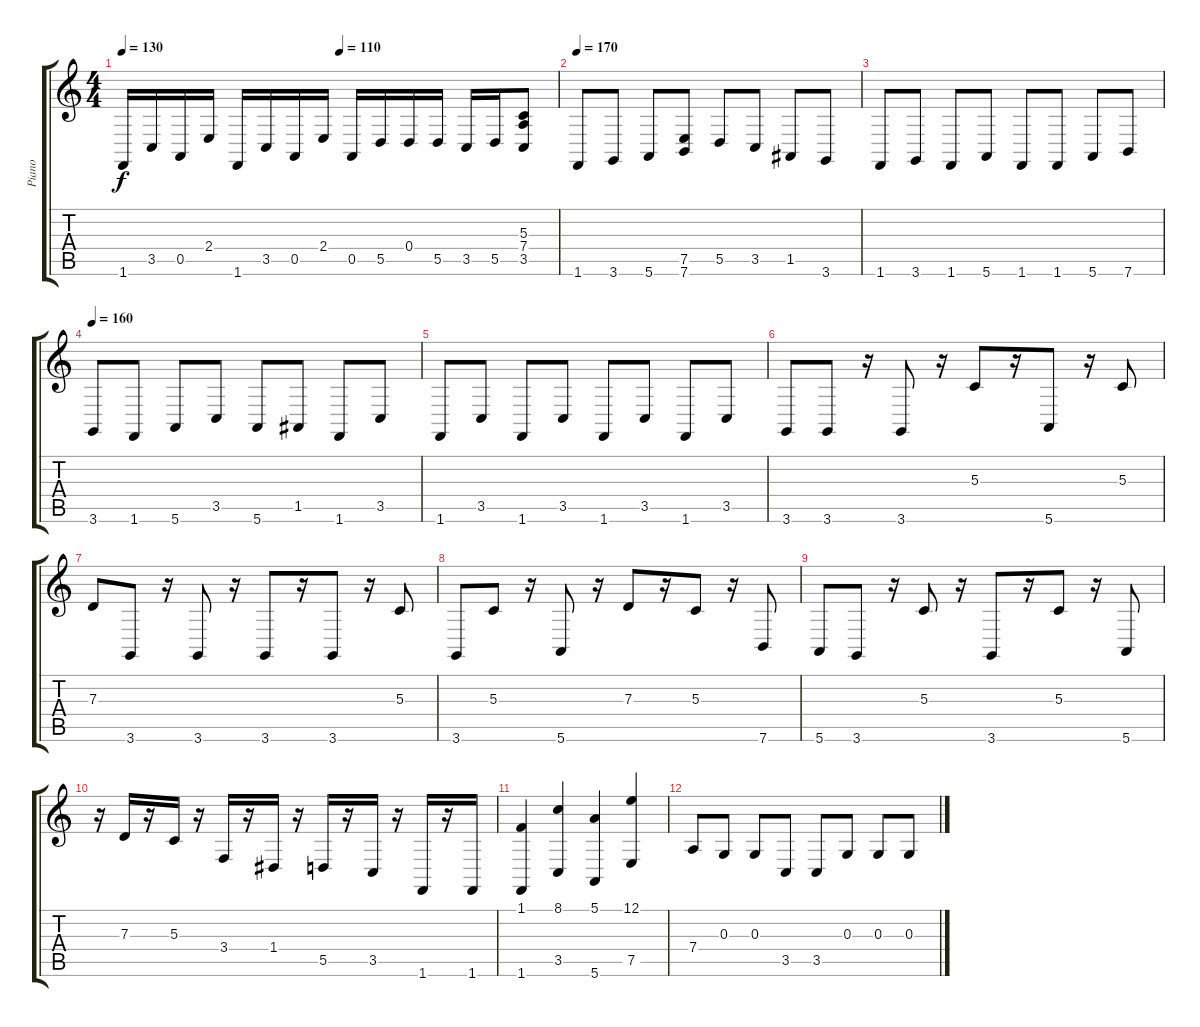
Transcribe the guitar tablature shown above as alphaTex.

\track ("Piano" "Piano") {instrument electricpiano2}
\staff {score tabs}
\tuning (E4 B3 G3 D3 A2 E2) {hide}
\ts (4 4)
\tempo 130
\tempo (110 0.5)
\clef g2
\ks c
1.6.16{dy f} 3.5.16 0.5.16 2.4.16 1.6.16 3.5.16 0.5.16 2.4.16 0.5.16 5.5.16 0.4.16 5.5.16 3.5.16 5.5.16 (5.3 7.4 3.5).8 |
\tempo 170
1.6.8 3.6.8 5.6.8 (7.5 7.6).8 5.5.8 3.5.8 1.5.8 3.6.8 |
1.6.8 3.6.8 1.6.8 5.6.8 1.6.8 1.6.8 5.6.8 7.6.8 |
\tempo 160
3.6.8 1.6.8 5.6.8 3.5.8 5.6.8 1.5.8 1.6.8 3.5.8 |
1.6.8 3.5.8 1.6.8 3.5.8 1.6.8 3.5.8 1.6.8 3.5.8 |
3.6.8 3.6.8 r.16 3.6.8 r.16 5.3.8 r.16 5.6.8 r.16 5.3.8 |
7.3.8 3.6.8 r.16 3.6.8 r.16 3.6.8 r.16 3.6.8 r.16 5.3.8 |
3.6.8 5.3.8 r.16 5.6.8 r.16 7.3.8 r.16 5.3.8 r.16 7.6.8 |
5.6.8 3.6.8 r.16 5.3.8 r.16 3.6.8 r.16 5.3.8 r.16 5.6.8 |
r.16 7.3.16 r.16 5.3.16 r.16 3.4.16 r.16 1.4.16 r.16 5.5.16 r.16 3.5.16 r.16 1.6.16 r.16 1.6.16 |
(1.1 1.6).4 (8.1 3.5).4 (5.1 5.6).4 (12.1 7.5).4 |
7.4.8 0.3.8 0.3.8 3.5.8 3.5.8 0.3.8 0.3.8 0.3.8
